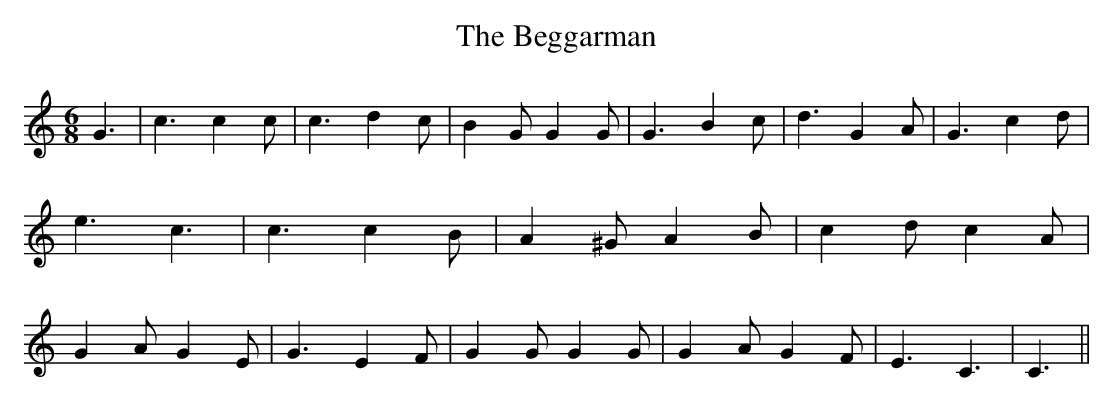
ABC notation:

X:1
T:The Beggarman
M:6/8
L:1/4
K:C
 G3/2| c3/2 c c/2| c3/2 d c/2| B G/2 G G/2| G3/2 B c/2| d3/2 G A/2|\
 G3/2 c d/2| e3/2 c3/2| c3/2 c- B/2| A ^G/2 A B/2| c d/2 c A/2| G A/2 G E/2|\
 G3/2 E F/2| G G/2 G G/2| G A/2 G F/2| E3/2 C3/2| C3/2||
